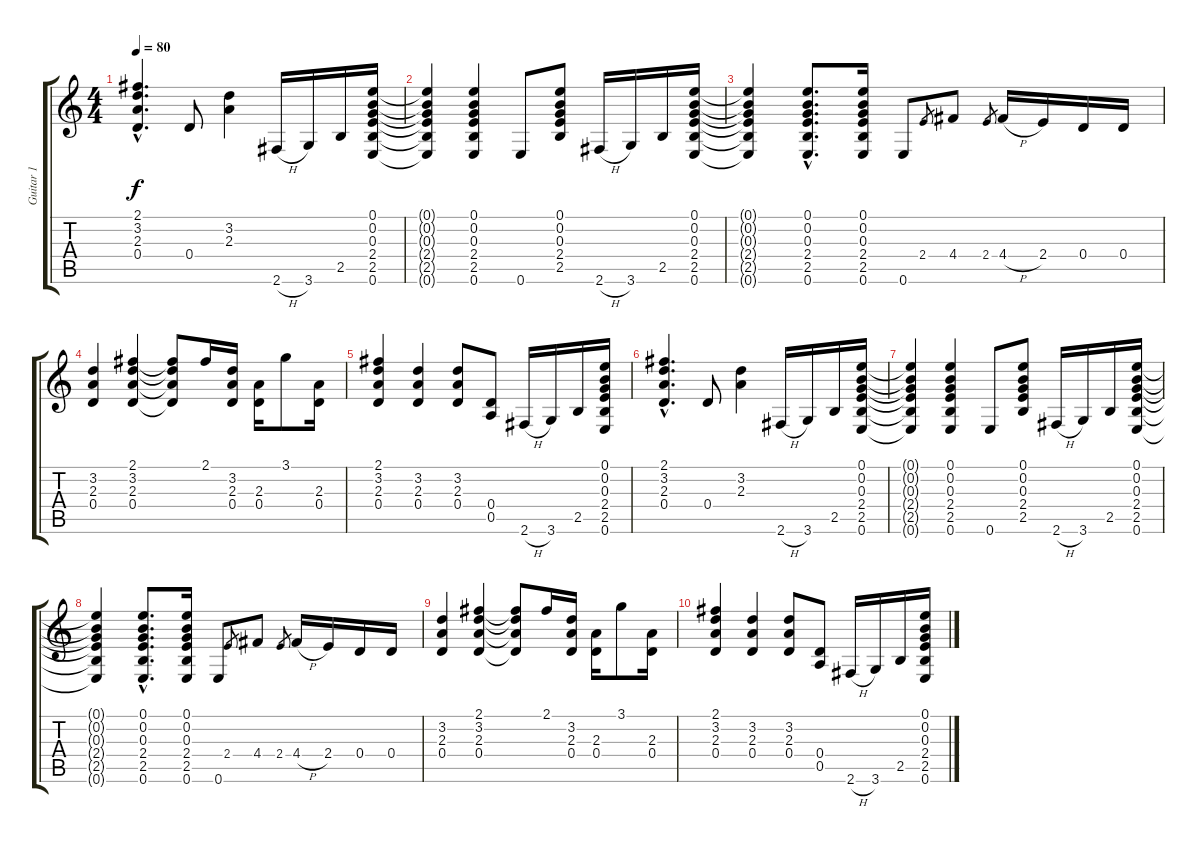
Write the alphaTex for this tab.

\track ("Guitar 1" "Guitar 1") {instrument electricguitarclean}
\staff {score tabs}
\tuning (E4 B3 G3 D3 A2 E2) {hide}
\ts (4 4)
\tempo 80
\clef g2
\ks c
(2.1{hac} 3.2{hac} 2.3{hac} 0.4{hac}).4{d dy f} 0.4.8 (3.2 2.3).4 2.6{h}.16 3.6.16 2.5.16 (0.1 0.2 0.3 2.4 2.5 0.6).16 |
(0.1{t} 0.2{t} 0.3{t} 2.4{t} 2.5{t} 0.6{t}).4 (0.1 0.2 0.3 2.4 2.5 0.6).4 0.6.8 (0.1 0.2 0.3 2.4 2.5).8 2.6{h}.16 3.6.16 2.5.16 (0.1 0.2 0.3 2.4 2.5 0.6).16 |
(0.1{t} 0.2{t} 0.3{t} 2.4{t} 2.5{t} 0.6{t}).4 (0.1{hac} 0.2{hac} 0.3{hac} 2.4{hac} 2.5{hac} 0.6{hac}).8{d} (0.1 0.2 0.3 2.4 2.5 0.6).16 0.6.8 2.4.8{gr} 4.4.8 2.4.8{gr} 4.4{h}.16 2.4.16 0.4.16 0.4.16 |
(3.2 2.3 0.4).4 (2.1 3.2 2.3 0.4).4 (2.1{t} 3.2{t} 2.3{t} 0.4{t}).8 2.1.16 (3.2 2.3 0.4).16 (2.3 0.4).16 3.1.8 (2.3 0.4).16 |
(2.1 3.2 2.3 0.4).4 (3.2 2.3 0.4).4 (3.2 2.3 0.4).8 (0.4 0.5).8 2.6{h}.16 3.6.16 2.5.16 (0.1 0.2 0.3 2.4 2.5 0.6).16 |
(2.1{hac} 3.2{hac} 2.3{hac} 0.4{hac}).4{d} 0.4.8 (3.2 2.3).4 2.6{h}.16 3.6.16 2.5.16 (0.1 0.2 0.3 2.4 2.5 0.6).16 |
(0.1{t} 0.2{t} 0.3{t} 2.4{t} 2.5{t} 0.6{t}).4 (0.1 0.2 0.3 2.4 2.5 0.6).4 0.6.8 (0.1 0.2 0.3 2.4 2.5).8 2.6{h}.16 3.6.16 2.5.16 (0.1 0.2 0.3 2.4 2.5 0.6).16 |
(0.1{t} 0.2{t} 0.3{t} 2.4{t} 2.5{t} 0.6{t}).4 (0.1{hac} 0.2{hac} 0.3{hac} 2.4{hac} 2.5{hac} 0.6{hac}).8{d} (0.1 0.2 0.3 2.4 2.5 0.6).16 0.6.8 2.4.8{gr} 4.4.8 2.4.8{gr} 4.4{h}.16 2.4.16 0.4.16 0.4.16 |
(3.2 2.3 0.4).4 (2.1 3.2 2.3 0.4).4 (2.1{t} 3.2{t} 2.3{t} 0.4{t}).8 2.1.16 (3.2 2.3 0.4).16 (2.3 0.4).16 3.1.8 (2.3 0.4).16 |
(2.1 3.2 2.3 0.4).4 (3.2 2.3 0.4).4 (3.2 2.3 0.4).8 (0.4 0.5).8 2.6{h}.16 3.6.16 2.5.16 (0.1 0.2 0.3 2.4 2.5 0.6).16
